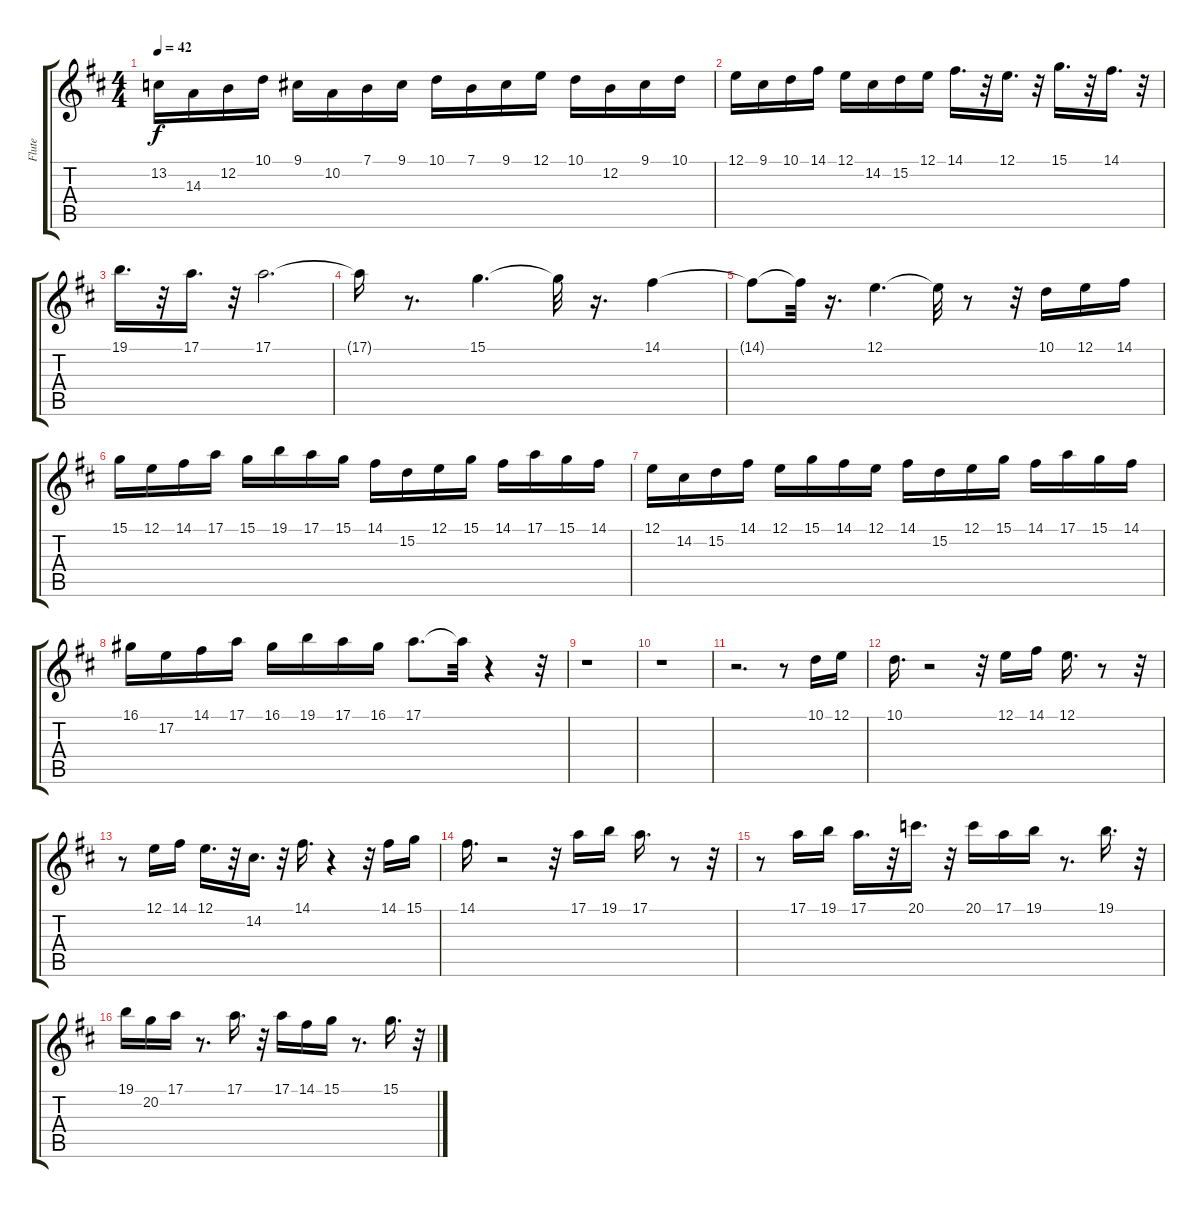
\track ("Flute" "Flute") {mute instrument flute}
\staff {score tabs}
\tuning (E4 B3 G3 D3 A2 E2) {hide}
\ts (4 4)
\tempo 42
\clef g2
\ks d
13.2.16{dy f} 14.3.16 12.2.16 10.1.16 9.1.16 10.2.16 7.1.16 9.1.16 10.1.16 7.1.16 9.1.16 12.1.16 10.1.16 12.2.16 9.1.16 10.1.16 |
12.1.16 9.1.16 10.1.16 14.1.16 12.1.16 14.2.16 15.2.16 12.1.16 14.1.16{d} r.32 12.1.16{d} r.32 15.1.16{d} r.32 14.1.16{d} r.32 |
19.1.16{d} r.32 17.1.16{d} r.32 17.1.2{d} |
17.1{t}.16 r.8{d} 15.1.4{d} 15.1{t}.32 r.16{d} 14.1.4 |
14.1{t}.8 14.1{t}.32 r.16{d} 12.1.4{d} 12.1{t}.32 r.8 r.32 10.1.16 12.1.16 14.1.16 |
15.1.16 12.1.16 14.1.16 17.1.16 15.1.16 19.1.16 17.1.16 15.1.16 14.1.16 15.2.16 12.1.16 15.1.16 14.1.16 17.1.16 15.1.16 14.1.16 |
12.1.16 14.2.16 15.2.16 14.1.16 12.1.16 15.1.16 14.1.16 12.1.16 14.1.16 15.2.16 12.1.16 15.1.16 14.1.16 17.1.16 15.1.16 14.1.16 |
16.1.16 17.2.16 14.1.16 17.1.16 16.1.16 19.1.16 17.1.16 16.1.16 17.1.8{d} 17.1{t}.32 r.4 r.32 |
r.1 |
r.1 |
r.2{d} r.8 10.1.16 12.1.16 |
10.1.16{d} r.2 r.32 12.1.16 14.1.16 12.1.16{d} r.8 r.32 |
r.8 12.1.16 14.1.16 12.1.16{d} r.32 14.2.16{d} r.32 14.1.16{d} r.4 r.32 14.1.16 15.1.16 |
14.1.16{d} r.2 r.32 17.1.16 19.1.16 17.1.16{d} r.8 r.32 |
r.8 17.1.16 19.1.16 17.1.16{d} r.32 20.1.16{d} r.32 20.1.16 17.1.16 19.1.16 r.8{d} 19.1.16{d} r.32 |
19.1.16 20.2.16 17.1.16 r.8{d} 17.1.16{d} r.32 17.1.16 14.1.16 15.1.16 r.8{d} 15.1.16{d} r.32
